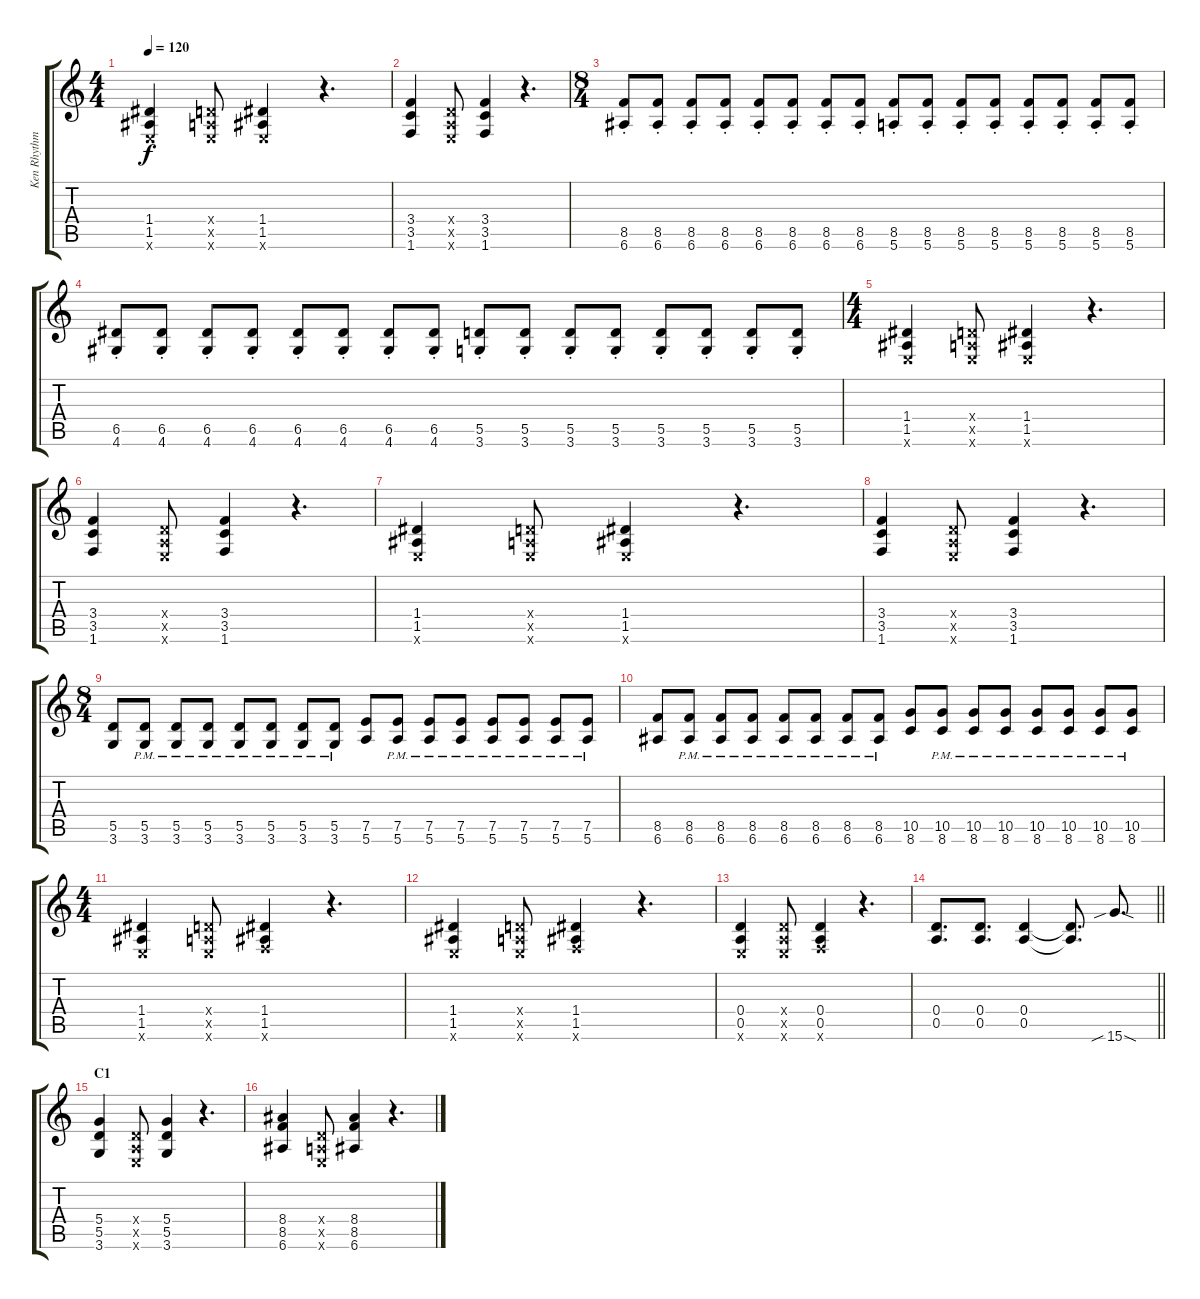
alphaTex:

\track ("Ken Rhythm" "Ken Rhythm") {instrument overdrivenguitar}
\staff {score tabs}
\tuning (E4 B3 G3 D3 A2 E2) {hide}
\ts (4 4)
\tempo 120
\clef g2
\ks c
(1.4 1.5 0.6{x}).4{dy f} (0.4{x} 0.5{x} 0.6{x}).8 (1.4 1.5 0.6{x}).4 r.4{d} |
(3.4 3.5 1.6).4 (0.4{x} 0.5{x} 0.6{x}).8 (3.4 3.5 1.6).4 r.4{d} |
\ts (8 4)
(8.5 6.6{st}).8 (8.5 6.6{st}).8 (8.5 6.6{st}).8 (8.5 6.6{st}).8 (8.5 6.6{st}).8 (8.5 6.6{st}).8 (8.5 6.6{st}).8 (8.5 6.6{st}).8 (8.5 5.6{st}).8 (8.5 5.6{st}).8 (8.5 5.6{st}).8 (8.5 5.6{st}).8 (8.5 5.6{st}).8 (8.5 5.6{st}).8 (8.5 5.6{st}).8 (8.5 5.6{st}).8 |
(6.5 4.6{st}).8 (6.5 4.6{st}).8 (6.5 4.6{st}).8 (6.5 4.6{st}).8 (6.5 4.6{st}).8 (6.5 4.6{st}).8 (6.5 4.6{st}).8 (6.5 4.6{st}).8 (5.5 3.6{st}).8 (5.5 3.6{st}).8 (5.5 3.6{st}).8 (5.5 3.6{st}).8 (5.5 3.6{st}).8 (5.5 3.6{st}).8 (5.5 3.6{st}).8 (5.5 3.6{st}).8 |
\ts (4 4)
(1.4 1.5 0.6{x}).4 (0.4{x} 0.5{x} 0.6{x}).8 (1.4 1.5 0.6{x}).4 r.4{d} |
(3.4 3.5 1.6).4 (0.4{x} 0.5{x} 0.6{x}).8 (3.4 3.5 1.6).4 r.4{d} |
(1.4 1.5 0.6{x}).4 (0.4{x} 0.5{x} 0.6{x}).8 (1.4 1.5 0.6{x}).4 r.4{d} |
(3.4 3.5 1.6).4 (0.4{x} 0.5{x} 0.6{x}).8 (3.4 3.5 1.6).4 r.4{d} |
\ts (8 4)
(5.5 3.6).8 (5.5 3.6{pm}).8 (5.5 3.6{pm}).8 (5.5 3.6{pm}).8 (5.5 3.6{pm}).8 (5.5 3.6{pm}).8 (5.5 3.6{pm}).8 (5.5 3.6{pm}).8 (7.5 5.6).8 (7.5 5.6{pm}).8 (7.5 5.6{pm}).8 (7.5 5.6{pm}).8 (7.5 5.6{pm}).8 (7.5 5.6{pm}).8 (7.5 5.6{pm}).8 (7.5 5.6{pm}).8 |
(8.5 6.6).8 (8.5 6.6{pm}).8 (8.5 6.6{pm}).8 (8.5 6.6{pm}).8 (8.5 6.6{pm}).8 (8.5 6.6{pm}).8 (8.5 6.6{pm}).8 (8.5 6.6{pm}).8 (10.5 8.6).8 (10.5 8.6{pm}).8 (10.5 8.6{pm}).8 (10.5 8.6{pm}).8 (10.5 8.6{pm}).8 (10.5 8.6{pm}).8 (10.5 8.6{pm}).8 (10.5 8.6{pm}).8 |
\ts (4 4)
(1.4 1.5 0.6{x}).4 (0.4{x} 0.5{x} 0.6{x}).8 (1.4 1.5 1.6{x}).4 r.4{d} |
(1.4 1.5 0.6{x}).4 (0.4{x} 0.5{x} 0.6{x}).8 (1.4 1.5 1.6{x}).4 r.4{d} |
(0.4 0.5 0.6{x}).4 (0.4{x} 0.5{x} 0.6{x}).8 (0.4 0.5 1.6{x}).4 r.4{d} |
\barLineRight lightlight
(0.4 0.5).8{d} (0.4 0.5).8{d} (0.4 0.5).4 (0.4{t} 0.5{t}).8{d} 15.6{sib sod}.8{d} |
\section ("" "C1")
(5.4 5.5 3.6).4 (0.4{x} 0.5{x} 0.6{x}).8 (5.4 5.5 3.6).4 r.4{d} |
(8.4 8.5 6.6).4 (0.4{x} 0.5{x} 0.6{x}).8 (8.4 8.5 6.6).4 r.4{d}
